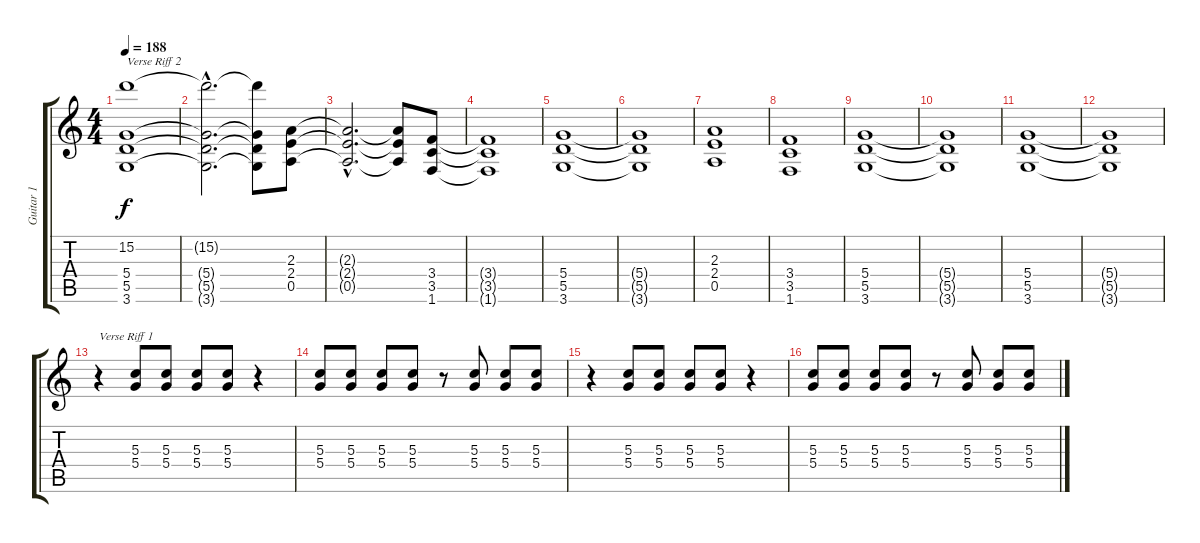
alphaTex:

\track ("Guitar 1" "Guitar 1") {instrument distortionguitar}
\staff {score tabs}
\tuning (E4 B3 G3 D3 A2 E2) {hide}
\ts (4 4)
\tempo 188
\clef g2
\ks c
(15.2 5.4 5.5 3.6).1{txt "Verse Riff 2" dy f volume 11} |
(15.2{hac t} 5.4{hac t} 5.5{hac t} 3.6{hac t}).2{d} (15.2{t} 5.4{t} 5.5{t} 3.6{t}).8 (2.3 2.4 0.5).8 |
(2.3{hac t} 2.4{hac t} 0.5{hac t}).2{d} (2.3{t} 2.4{t} 0.5{t}).8 (3.4 3.5 1.6).8 |
(3.4{t} 3.5{t} 1.6{t}).1 |
(5.4 5.5 3.6).1 |
(5.4{t} 5.5{t} 3.6{t}).1 |
(2.3 2.4 0.5).1 |
(3.4 3.5 1.6).1 |
(5.4 5.5 3.6).1 |
(5.4{t} 5.5{t} 3.6{t}).1 |
(5.4 5.5 3.6).1 |
(5.4{t} 5.5{t} 3.6{t}).1 |
r.4{txt "Verse Riff 1"} (5.3 5.4).8 (5.3 5.4).8 (5.3 5.4).8 (5.3 5.4).8 r.4 |
(5.3 5.4).8 (5.3 5.4).8 (5.3 5.4).8 (5.3 5.4).8 r.8 (5.3 5.4).8 (5.3 5.4).8 (5.3 5.4).8 |
r.4 (5.3 5.4).8 (5.3 5.4).8 (5.3 5.4).8 (5.3 5.4).8 r.4 |
(5.3 5.4).8 (5.3 5.4).8 (5.3 5.4).8 (5.3 5.4).8 r.8 (5.3 5.4).8 (5.3 5.4).8 (5.3 5.4).8
